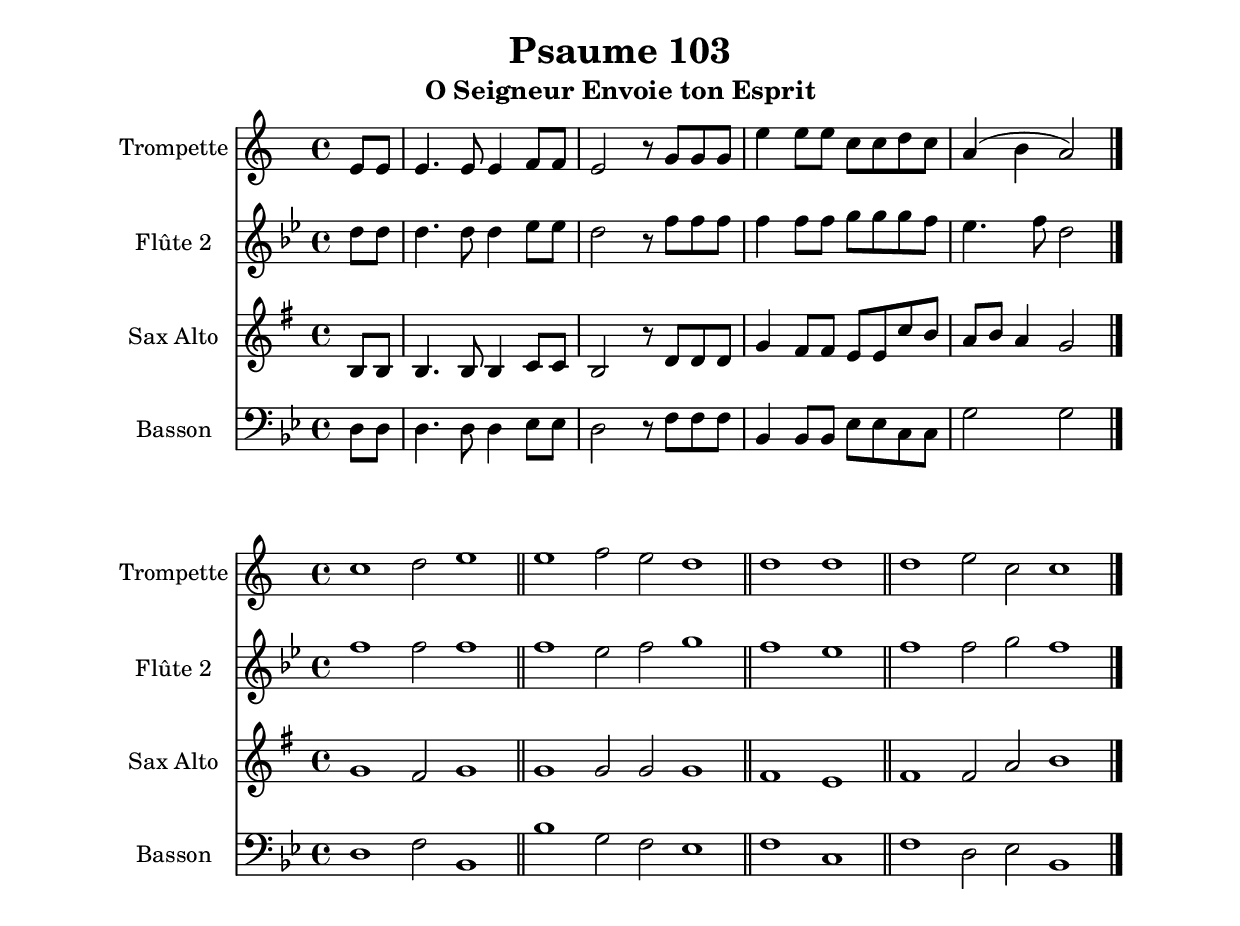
\version "2.22.1"
\language "italiano"

\header {
  title = "Psaume 103"
  subtitle = "O Seigneur Envoie ton Esprit"
}


global = {
  \key sol \minor
  \time 4/4
}

sopranoChorus =
  \relative do' {
    \global
    \partial 4 re8 re
    re4. re8 re4 mib8 mib
    re2 r8 fa fa fa
    re'4 re8 re sib sib do sib
    sol4 ( la sol2)
    \bar "|."
  }

altoChorus =
  \relative do' {
    \global
    \partial 4 re8 re
    re4. re8 re4 mib8 mib
    re2 r8 fa fa fa
    fa4 fa8 fa sol sol sol fa
    mib4. fa8 re2
  }

tenorChorus =
  \relative do {
    \global
    \partial 4 re8 re
    re4. re8 re4 mib8 mib
    re2 r8 fa fa fa
    sib4 la8 la sol sol mib' re
    do8 re do4 sib2
  }

bassChorus =
  \relative do {
    \global
    \partial 4 re8 re
    re4. re8 re4 mib8 mib
    re2 r8 fa fa fa
    sib,4 sib8 sib mib mib do do
    sol'2 sol
  }

%-------------------- verset -------------------

globalC = {
  \key sol \minor
  \cadenzaOn
}

sopranoVerse =
  \relative do'' {
    \globalC
    sib1 do2 re1 \bar "||"
    re1 mib2 re do1 \bar "||"
    do1 do1 \bar "||"
    do1 re2 sib sib1 \bar "|."
  }

altoVerse =
  \relative do' {
    \globalC
    fa1 fa2 fa1
    fa1 mib2 fa sol1
    fa1 mib
    fa1 fa2 sol fa1
  }

tenorVerse =
  \relative do' {
    \globalC
    sib1 la2 sib1
    sib1 sib2 sib sib1
    la1 sol
    la1 la2 do re1
  }

bassVerse =
  \relative do {
    \globalC
    re1 fa2 sib,1
    sib'1 sol2 fa mib1
    fa1 do
    fa1 re2 mib sib1
  }

\include "../../../utilities.ly"

\book{
  \paper {
    left-margin = 20\mm
    right-margin = 20\mm
    top-margin = 20\mm
    bottom-margin = 20\mm
  }
  
  \score {
    <<      
      \new Staff \with { instrumentName = "Trompette" } { \forTrumpet{ \sopranoChorus } }
      \new Staff \with { instrumentName = "Flûte 2" } { \forFlute{ \altoChorus } }
      \new Staff \with { instrumentName = "Sax Alto" } { \forSaxophoneAlto{ \tenorChorus } }
      \new Staff \with { instrumentName = "Basson" } { \clef bass \bassChorus }
    >>
    \layout { 
      indent = 2\cm
      ragged-right = ##f
    }
  }
  
  \score{
    <<
      \new Staff \with { instrumentName = "Trompette" } { \forTrumpet{ \sopranoVerse } }
      \new Staff \with { instrumentName = "Flûte 2" } { \forFlute{ \altoVerse } }
      \new Staff \with { instrumentName = "Sax Alto" } { \forSaxophoneAlto{ \tenorVerse }}
      \new Staff \with { instrumentName = "Basson" } { \clef bass \bassVerse }
    >>
    \layout { 
      indent = 2\cm
      \override BreathingSign.text = \markup { \musicglyph "comma" }
    }
  }
}
